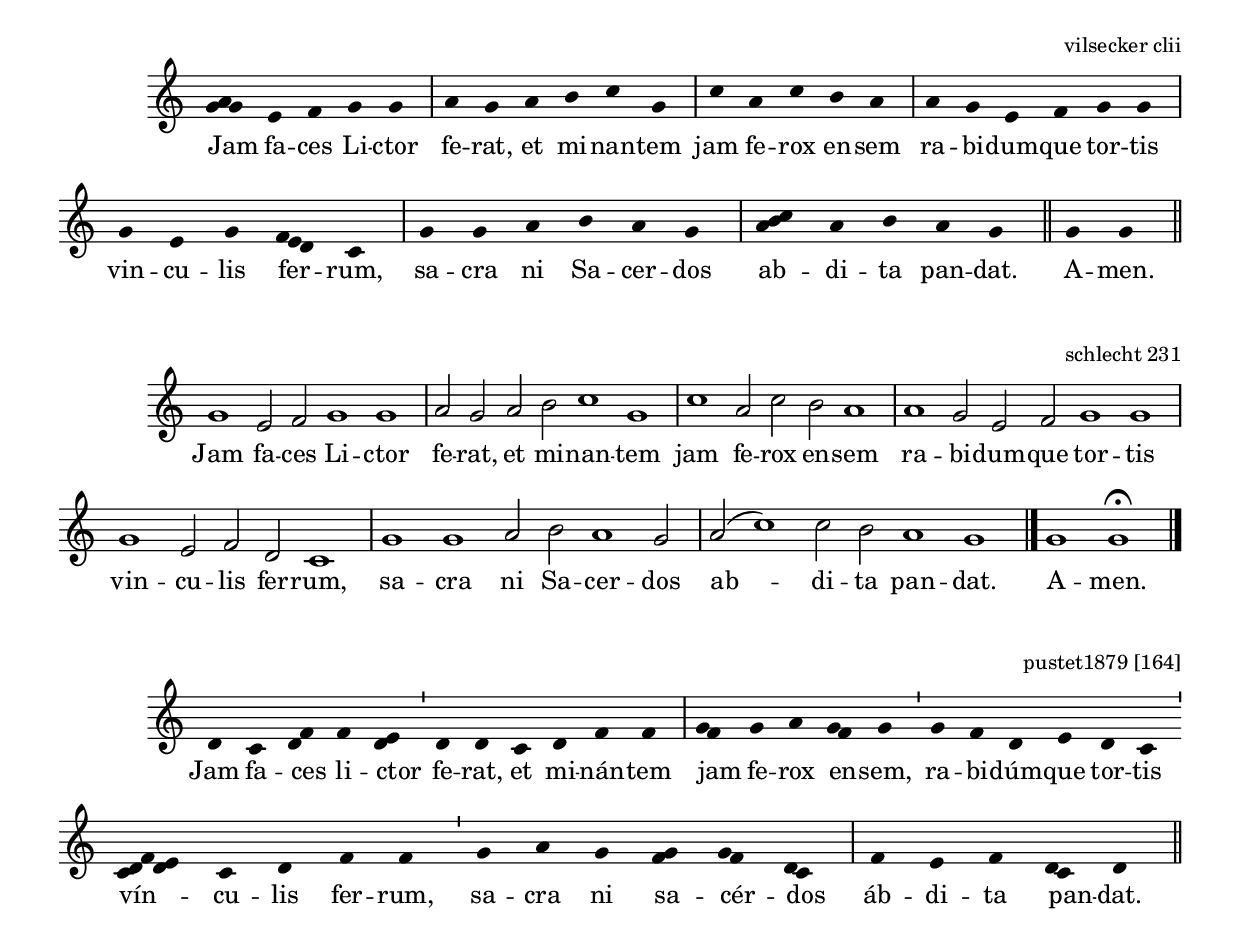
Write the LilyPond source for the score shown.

\version "2.19.32"

\include "../lib/synopsis.ily"

\score {
  \transpose c c' {
    \plainchant
    \melisma { g4 a g } e f g g \bar "|" a g a b c' g \bar "|"
    c' a c' b a \bar "|" a g e f g g \bar "|"
    g e g \melisma { f e d } c \bar "|" g g a b a g \bar "|"
    \melisma { a b c' } a b a g \bar "||"
    g g \bar "||"
  }
  \addlyrics {
    Jam fa -- ces Li -- ctor fe -- rat, et mi -- nan -- tem
    jam fe -- rox en -- sem ra -- bi -- dum -- que tor -- tis
    vin -- cu -- lis fer -- rum, sa -- cra ni Sa -- cer -- dos
    ab -- di -- ta pan -- dat.
    A -- men.
  }
  \header {
    quid = "hymnus"
    fontes = "vilsecker clii"
  }
}

\score {
  \relative c'' {
    % \clef "soprano"
    \cadenzaOn
    g1 e2 f g1 g \bar "|" a2 g a b c1 g \bar "|"
    c a2 c b a1 \bar "|" a g2 e f g1 g \bar "|"
    g e2 f d c1 \bar "|" g' g a2 b a1 g2 \bar "|"
    a( c1) c2 b a1 g \bar "|."
    g g-\fermata \bar "|."
  }
  \addlyrics {
    Jam fa -- ces Li -- ctor fe -- rat, et mi -- nan -- tem
    jam fe -- rox en -- sem ra -- bi -- dum -- que tor -- tis
    vin -- cu -- lis fer -- rum, sa -- cra ni Sa -- cer -- dos
    ab -- di -- ta pan -- dat.
    A -- men.
  }
  \header {
    quid = "hymnus"
    fontes = "schlecht 231"
  }
}

\score {
  \transpose c c' {
    \plainchant
    d4 c \melisma { d f } f \melisma { d e } \bar "'" d d c d f f \bar "|"
    \melisma { g f } g a \melisma { g f } g \bar "'" g f d e d c \bar "'"
    \melisma { c d f d e } c d f f \bar "'" g a g \melisma { f g } \melisma { g f } \melisma { d c } \bar "|"
    f e f \melisma { d c } d \bar "||"
  }
  \addlyrics {
    Jam fa -- ces li -- ctor fe -- rat, et mi -- nán -- tem
    jam fe -- rox en -- sem, ra -- bi -- dúm -- que tor -- tis
    vín -- cu -- lis fer -- rum, sa -- cra ni sa -- cér -- dos
    áb -- di -- ta pan -- dat.
  }
  \header {
    quid = "hymnus"
    fontes = "pustet1879 [164]"
  }
}

%{
\score {
  \transpose c c' {
    \plainchant

  }
  \addlyrics {

  }
  \header {
    fontes = ""
  }
}
%}